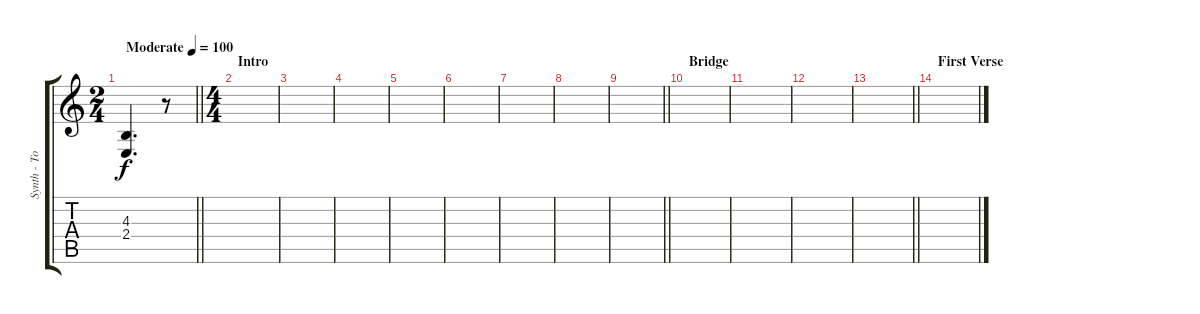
\track ("Synth - Tom Peloso" "Synth - To") {instrument lead3calliope}
\staff {score tabs}
\tuning (E4 B3 G3 D3 A2 E2) {hide}
\ts (2 4)
\tempo (100 "Moderate")
\clef g2
\barLineRight lightlight
\ks c
(4.3 2.4).4{d dy f instrument harmonica} r.8 |
\ts (4 4)
\section ("" "Intro")
|
|
|
|
|
|
|
\barLineRight lightlight
|
\section ("" "Bridge")
|
|
|
\barLineRight lightlight
|
\section ("" "First Verse")
